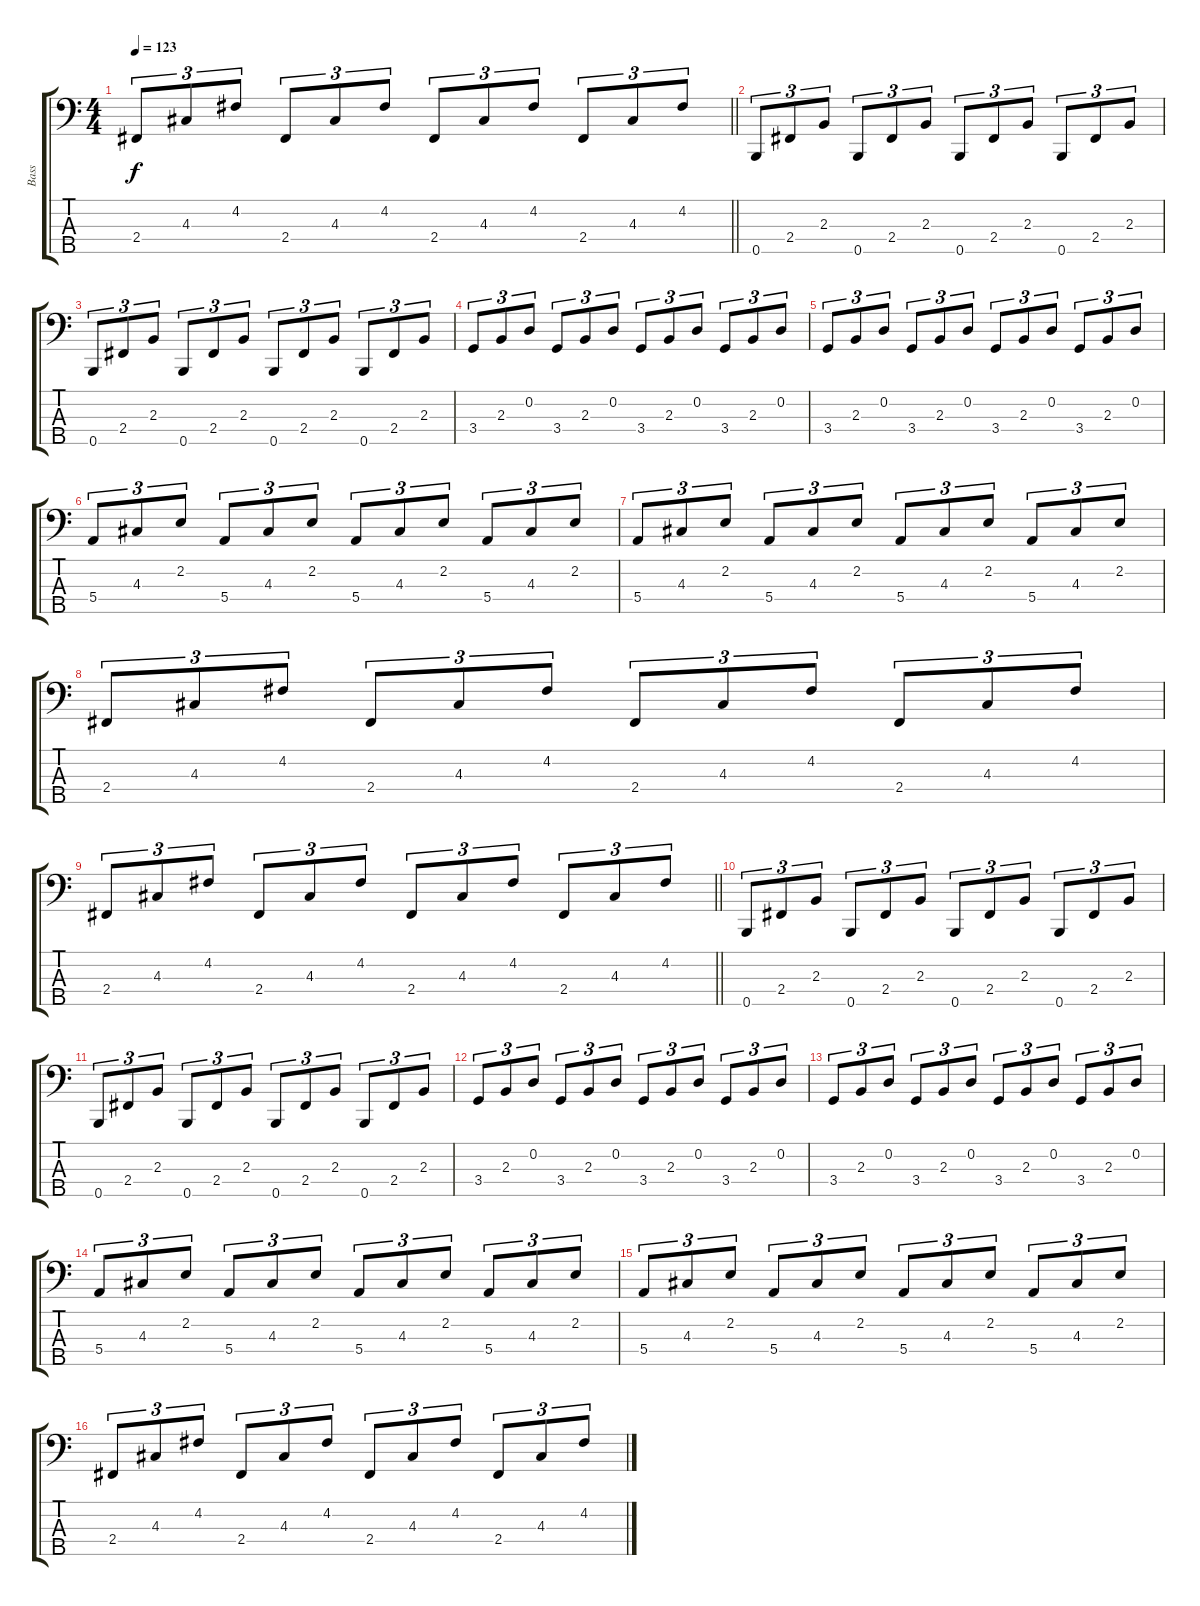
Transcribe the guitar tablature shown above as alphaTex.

\track ("Bass" "Bass") {instrument electricbassfinger}
\staff {score tabs}
\tuning (G2 D2 A1 E1 B0) {hide}
\ts (4 4)
\tempo 123
\clef f4
\barLineRight lightlight
\ks c
2.4.8{tu (3 2) dy f} 4.3.8{tu (3 2)} 4.2.8{tu (3 2)} 2.4.8{tu (3 2)} 4.3.8{tu (3 2)} 4.2.8{tu (3 2)} 2.4.8{tu (3 2)} 4.3.8{tu (3 2)} 4.2.8{tu (3 2)} 2.4.8{tu (3 2)} 4.3.8{tu (3 2)} 4.2.8{tu (3 2)} |
\section ("" "")
0.5.8{tu (3 2)} 2.4.8{tu (3 2)} 2.3.8{tu (3 2)} 0.5.8{tu (3 2)} 2.4.8{tu (3 2)} 2.3.8{tu (3 2)} 0.5.8{tu (3 2)} 2.4.8{tu (3 2)} 2.3.8{tu (3 2)} 0.5.8{tu (3 2)} 2.4.8{tu (3 2)} 2.3.8{tu (3 2)} |
0.5.8{tu (3 2)} 2.4.8{tu (3 2)} 2.3.8{tu (3 2)} 0.5.8{tu (3 2)} 2.4.8{tu (3 2)} 2.3.8{tu (3 2)} 0.5.8{tu (3 2)} 2.4.8{tu (3 2)} 2.3.8{tu (3 2)} 0.5.8{tu (3 2)} 2.4.8{tu (3 2)} 2.3.8{tu (3 2)} |
3.4.8{tu (3 2)} 2.3.8{tu (3 2)} 0.2.8{tu (3 2)} 3.4.8{tu (3 2)} 2.3.8{tu (3 2)} 0.2.8{tu (3 2)} 3.4.8{tu (3 2)} 2.3.8{tu (3 2)} 0.2.8{tu (3 2)} 3.4.8{tu (3 2)} 2.3.8{tu (3 2)} 0.2.8{tu (3 2)} |
3.4.8{tu (3 2)} 2.3.8{tu (3 2)} 0.2.8{tu (3 2)} 3.4.8{tu (3 2)} 2.3.8{tu (3 2)} 0.2.8{tu (3 2)} 3.4.8{tu (3 2)} 2.3.8{tu (3 2)} 0.2.8{tu (3 2)} 3.4.8{tu (3 2)} 2.3.8{tu (3 2)} 0.2.8{tu (3 2)} |
5.4.8{tu (3 2)} 4.3.8{tu (3 2)} 2.2.8{tu (3 2)} 5.4.8{tu (3 2)} 4.3.8{tu (3 2)} 2.2.8{tu (3 2)} 5.4.8{tu (3 2)} 4.3.8{tu (3 2)} 2.2.8{tu (3 2)} 5.4.8{tu (3 2)} 4.3.8{tu (3 2)} 2.2.8{tu (3 2)} |
5.4.8{tu (3 2)} 4.3.8{tu (3 2)} 2.2.8{tu (3 2)} 5.4.8{tu (3 2)} 4.3.8{tu (3 2)} 2.2.8{tu (3 2)} 5.4.8{tu (3 2)} 4.3.8{tu (3 2)} 2.2.8{tu (3 2)} 5.4.8{tu (3 2)} 4.3.8{tu (3 2)} 2.2.8{tu (3 2)} |
2.4.8{tu (3 2)} 4.3.8{tu (3 2)} 4.2.8{tu (3 2)} 2.4.8{tu (3 2)} 4.3.8{tu (3 2)} 4.2.8{tu (3 2)} 2.4.8{tu (3 2)} 4.3.8{tu (3 2)} 4.2.8{tu (3 2)} 2.4.8{tu (3 2)} 4.3.8{tu (3 2)} 4.2.8{tu (3 2)} |
\barLineRight lightlight
2.4.8{tu (3 2)} 4.3.8{tu (3 2)} 4.2.8{tu (3 2)} 2.4.8{tu (3 2)} 4.3.8{tu (3 2)} 4.2.8{tu (3 2)} 2.4.8{tu (3 2)} 4.3.8{tu (3 2)} 4.2.8{tu (3 2)} 2.4.8{tu (3 2)} 4.3.8{tu (3 2)} 4.2.8{tu (3 2)} |
\section ("" "")
0.5.8{tu (3 2)} 2.4.8{tu (3 2)} 2.3.8{tu (3 2)} 0.5.8{tu (3 2)} 2.4.8{tu (3 2)} 2.3.8{tu (3 2)} 0.5.8{tu (3 2)} 2.4.8{tu (3 2)} 2.3.8{tu (3 2)} 0.5.8{tu (3 2)} 2.4.8{tu (3 2)} 2.3.8{tu (3 2)} |
0.5.8{tu (3 2)} 2.4.8{tu (3 2)} 2.3.8{tu (3 2)} 0.5.8{tu (3 2)} 2.4.8{tu (3 2)} 2.3.8{tu (3 2)} 0.5.8{tu (3 2)} 2.4.8{tu (3 2)} 2.3.8{tu (3 2)} 0.5.8{tu (3 2)} 2.4.8{tu (3 2)} 2.3.8{tu (3 2)} |
3.4.8{tu (3 2)} 2.3.8{tu (3 2)} 0.2.8{tu (3 2)} 3.4.8{tu (3 2)} 2.3.8{tu (3 2)} 0.2.8{tu (3 2)} 3.4.8{tu (3 2)} 2.3.8{tu (3 2)} 0.2.8{tu (3 2)} 3.4.8{tu (3 2)} 2.3.8{tu (3 2)} 0.2.8{tu (3 2)} |
3.4.8{tu (3 2)} 2.3.8{tu (3 2)} 0.2.8{tu (3 2)} 3.4.8{tu (3 2)} 2.3.8{tu (3 2)} 0.2.8{tu (3 2)} 3.4.8{tu (3 2)} 2.3.8{tu (3 2)} 0.2.8{tu (3 2)} 3.4.8{tu (3 2)} 2.3.8{tu (3 2)} 0.2.8{tu (3 2)} |
5.4.8{tu (3 2)} 4.3.8{tu (3 2)} 2.2.8{tu (3 2)} 5.4.8{tu (3 2)} 4.3.8{tu (3 2)} 2.2.8{tu (3 2)} 5.4.8{tu (3 2)} 4.3.8{tu (3 2)} 2.2.8{tu (3 2)} 5.4.8{tu (3 2)} 4.3.8{tu (3 2)} 2.2.8{tu (3 2)} |
5.4.8{tu (3 2)} 4.3.8{tu (3 2)} 2.2.8{tu (3 2)} 5.4.8{tu (3 2)} 4.3.8{tu (3 2)} 2.2.8{tu (3 2)} 5.4.8{tu (3 2)} 4.3.8{tu (3 2)} 2.2.8{tu (3 2)} 5.4.8{tu (3 2)} 4.3.8{tu (3 2)} 2.2.8{tu (3 2)} |
2.4.8{tu (3 2)} 4.3.8{tu (3 2)} 4.2.8{tu (3 2)} 2.4.8{tu (3 2)} 4.3.8{tu (3 2)} 4.2.8{tu (3 2)} 2.4.8{tu (3 2)} 4.3.8{tu (3 2)} 4.2.8{tu (3 2)} 2.4.8{tu (3 2)} 4.3.8{tu (3 2)} 4.2.8{tu (3 2)}
